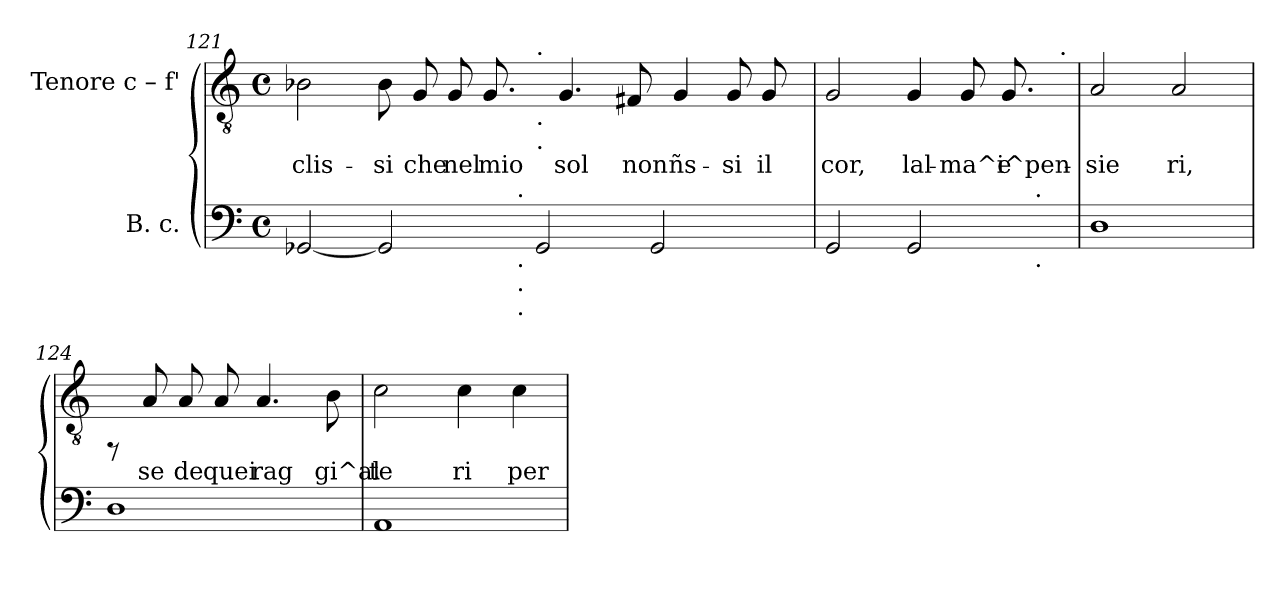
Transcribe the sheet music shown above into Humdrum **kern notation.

**kern	**kern	**text
*part2	*part1	*part1
*staff2	*staff1	*staff1
*I"B. c.	*I"Tenore  c – f'	*
*clefF4	*clefGv2	*
*k[]	*k[]	*
*C:	*C:	*
*M4/4	*M4/4	*
*met(c)	*met(c)	*
=121	=121	=121
!	!	!LO:LY:b:cj
*^	*^	*
[<2GG-/	2ryy	2B-X\	1ryy	-clis-
!	!	!	!	!LO:LY:b:cj
2GG-/]	4ryy	8B-\	.	-si
!	!	!	!	!LO:LY:b:cj
.	.	8G/	.	che
!	!	!	!	!LO:LY:b:cj
.	8ryy	8G/	.	nel
!	!	!	!	!LO:LY:b:cj
.	16ryy	8.G/	.	mio
.	64ryy	.	.	.
!	!LO:TX:a:t=.	!	!	!
!	!LO:TX:b:t=.	!	!	!
!	!LO:TX:b:t=.	!	!	!
!	!LO:TX:b:t=.	!	!	!
.	1ryy	.	.	.
!	!	!	!LO:TX:a:t=.	!
!	!	!	!LO:TX:b:t=.	!
!	!	!	!LO:TX:b:t=.	!
2GG-/	.	.	1ryy	.
!	!	!	!	!LO:LY:b:cj
.	.	4.G/	.	sol
!	!	!	!	!LO:LY:b:cj
.	.	8F#X/	.	non
2GG-/	.	.	.	.
!	!	!	!	!LO:LY:b:cj
.	.	4G/	.	ñs-
!	!	!	!	!LO:LY:b:cj
.	.	8G/	.	-si
!	!	!	!	!LO:LY:b:cj
.	.	8G/	.	il
.	16..ryy	.	.	.
16ryy	.	.	16ryy	.
=122	=122	=122	=122	=122
!	!	!	!	!LO:LY:b:cj
2GG/	2ryy	2G/	1ryy	cor,
!	!	!	!	!LO:LY:b:cj
2GG/	4ryy	4G/	.	lal-
!	!	!	!	!LO:LY:b:cj
.	8...ryy	8G/	.	-ma^e
!	!	!	!	!LO:LY:b:cj
.	.	8.G/	.	i^pen-
!	!LO:TX:a:t=.	!	!	!
!	!LO:TX:b:t=.	!	!	!
.	16ryy	.	.	.
16ryy	.	.	32ryy	.
!	!	!	!LO:TX:a:t=.	!
.	.	.	32ryy	.
.	64ryy	.	.	.
!!LO:LB:g=z
=123	=123	=123	=123	=123
!	!	!	!	!LO:LY:b:cj
*v	*v	*	*	*
*	*v	*v	*
1D	2A/	-sie
!	!	!LO:LY:b:cj
.	2A/	ri,
=124	=124	=124
1D	8rFF	.
!	!	!LO:LY:b:cj
.	8A/	se
!	!	!LO:LY:b:cj
.	8A/	de
!	!	!LO:LY:b:cj
.	8A/	quei
!	!	!LO:LY:b:cj
.	4.A/	rag
!	!	!LO:LY:b:cj
.	8B\	gi^al
=125	=125	=125
!	!	!LO:LY:b:cj
1AA	2c\	te
!	!	!LO:LY:b:cj
.	4c\	ri
!	!	!LO:LY:b:cj
.	4c\	per
=	=	=
*-	*-	*-
